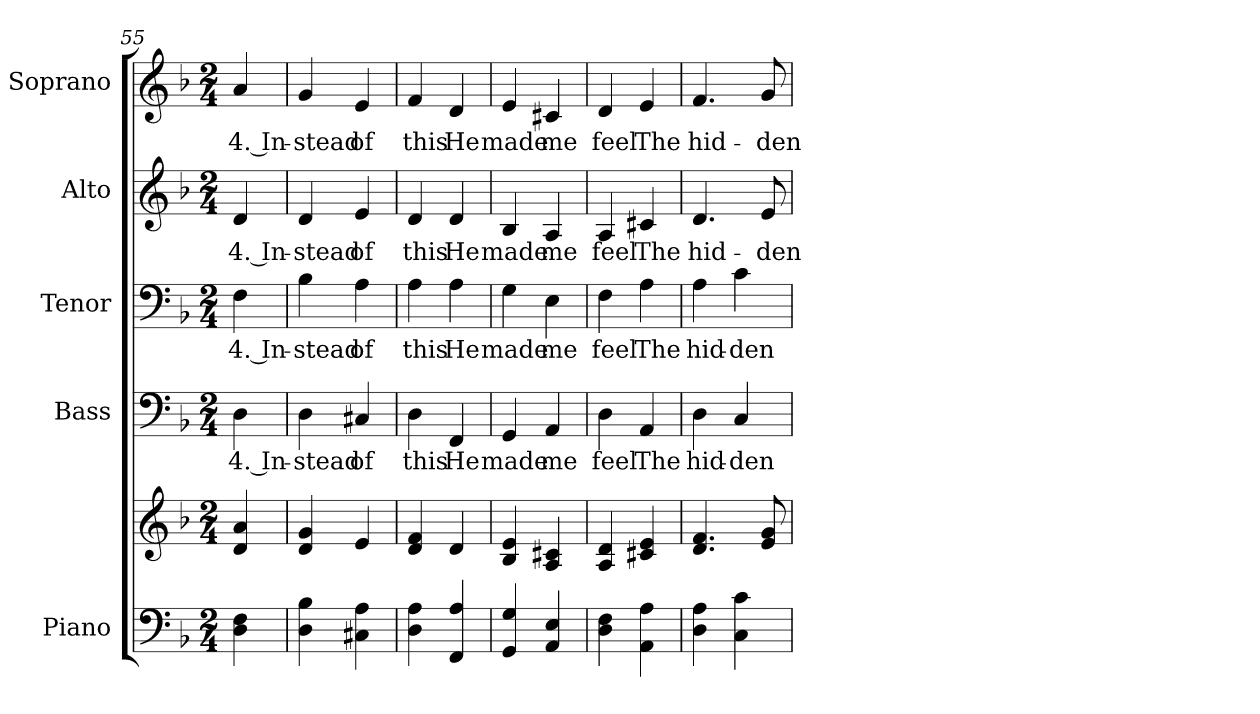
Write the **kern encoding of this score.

**kern	**kern	**kern	**text	**kern	**text	**kern	**text	**kern	**text
*part5	*part5	*part4	*part4	*part3	*part3	*part2	*part2	*part1	*part1
*staff6	*staff5	*staff4	*staff4	*staff3	*staff3	*staff2	*staff2	*staff1	*staff1
*I"Piano	*	*I"Bass	*	*I"Tenor	*	*I"Alto	*	*I"Soprano	*
*I'Pno.	*	*I'B.	*	*I'T.	*	*I'A.	*	*I'S.	*
*clefF4	*clefG2	*clefF4	*	*clefF4	*	*clefG2	*	*clefG2	*
*k[b-]	*k[b-]	*k[b-]	*	*k[b-]	*	*k[b-]	*	*k[b-]	*
*F:	*F:	*F:	*	*F:	*	*F:	*	*F:	*
*M2/4	*M2/4	*M2/4	*	*M2/4	*	*M2/4	*	*M2/4	*
=55	=55	=55	=55	=55	=55	=55	=55	=55	=55
!	!	!	!LO:LY:b:color=#000000	!	!	!	!	!	!
!	!	!	!	!	!LO:LY:b:color=#000000	!	!	!	!
!	!	!	!	!	!	!	!LO:LY:b:color=#000000	!	!
!	!	!	!	!	!	!	!	!	!LO:LY:b:color=#000000
4Di\ 4Fi	4di/ 4ai	4Di\	4. In-	4Fi\	4. In-	4di/	4. In-	4ai/	4. In-
=56	=56	=56	=56	=56	=56	=56	=56	=56	=56
!	!	!	!LO:LY:b:color=#000000	!	!	!	!	!	!
!	!	!	!	!	!LO:LY:b:color=#000000	!	!	!	!
!	!	!	!	!	!	!	!LO:LY:b:color=#000000	!	!
!	!	!	!	!	!	!	!	!	!LO:LY:b:color=#000000
4Di\ 4B-i	4di/ 4gi	4Di\	-stead	4B-i\	-stead	4di/	-stead	4gi/	-stead
!	!	!	!LO:LY:b:color=#000000	!	!	!	!	!	!
!	!	!	!	!	!LO:LY:b:color=#000000	!	!	!	!
!	!	!	!	!	!	!	!LO:LY:b:color=#000000	!	!
!	!	!	!	!	!	!	!	!	!LO:LY:b:color=#000000
4C#Xi\ 4Ai	4ei/	4C#Xi/	of	4Ai\	of	4ei/	of	4ei/	of
!!LO:PB:g=z
=57	=57	=57	=57	=57	=57	=57	=57	=57	=57
!	!	!	!LO:LY:b:color=#000000	!	!	!	!	!	!
!	!	!	!	!	!LO:LY:b:color=#000000	!	!	!	!
!	!	!	!	!	!	!	!LO:LY:b:color=#000000	!	!
!	!	!	!	!	!	!	!	!	!LO:LY:b:color=#000000
4Di\ 4Ai	4di/ 4fi	4Di\	this	4Ai\	this	4di/	this	4fi/	this
!	!	!	!LO:LY:b:color=#000000	!	!	!	!	!	!
!	!	!	!	!	!LO:LY:b:color=#000000	!	!	!	!
!	!	!	!	!	!	!	!LO:LY:b:color=#000000	!	!
!	!	!	!	!	!	!	!	!	!LO:LY:b:color=#000000
4FFi/ 4Ai	4di/	4FFi/	He	4Ai\	He	4di/	He	4di/	He
=58	=58	=58	=58	=58	=58	=58	=58	=58	=58
!	!	!	!LO:LY:b:color=#000000	!	!	!	!	!	!
!	!	!	!	!	!LO:LY:b:color=#000000	!	!	!	!
!	!	!	!	!	!	!	!LO:LY:b:color=#000000	!	!
!	!	!	!	!	!	!	!	!	!LO:LY:b:color=#000000
4GGi/ 4Gi	4B-i/ 4ei	4GGi/	made	4Gi\	made	4B-i/	made	4ei/	made
!	!	!	!LO:LY:b:color=#000000	!	!	!	!	!	!
!	!	!	!	!	!LO:LY:b:color=#000000	!	!	!	!
!	!	!	!	!	!	!	!LO:LY:b:color=#000000	!	!
!	!	!	!	!	!	!	!	!	!LO:LY:b:color=#000000
4AAi/ 4Ei	4Ai/ 4c#Xi	4AAi/	me	4Ei\	me	4Ai/	me	4c#Xi/	me
=59	=59	=59	=59	=59	=59	=59	=59	=59	=59
!	!	!	!LO:LY:b:color=#000000	!	!	!	!	!	!
!	!	!	!	!	!LO:LY:b:color=#000000	!	!	!	!
!	!	!	!	!	!	!	!LO:LY:b:color=#000000	!	!
!	!	!	!	!	!	!	!	!	!LO:LY:b:color=#000000
4Di\ 4Fi	4Ai/ 4di	4Di\	feel	4Fi\	feel	4Ai/	feel	4di/	feel
!	!	!	!LO:LY:b:color=#000000	!	!	!	!	!	!
!	!	!	!	!	!LO:LY:b:color=#000000	!	!	!	!
!	!	!	!	!	!	!	!LO:LY:b:color=#000000	!	!
!	!	!	!	!	!	!	!	!	!LO:LY:b:color=#000000
4AAi\ 4Ai	4c#Xi/ 4ei	4AAi/	The	4Ai\	The	4c#Xi/	The	4ei/	The
!!LO:PB:g=z
=60	=60	=60	=60	=60	=60	=60	=60	=60	=60
!	!	!	!LO:LY:b:color=#000000	!	!	!	!	!	!
!	!	!	!	!	!LO:LY:b:color=#000000	!	!	!	!
!	!	!	!	!	!	!	!LO:LY:b:color=#000000	!	!
!	!	!	!	!	!	!	!	!	!LO:LY:b:color=#000000
4Di\ 4Ai	4.di/ 4.fi	4Di\	hid-	4Ai\	hid-	4.di/	hid-	4.fi/	hid-
!	!	!	!LO:LY:b:color=#000000	!	!	!	!	!	!
!	!	!	!	!	!LO:LY:b:color=#000000	!	!	!	!
4Ci\ 4ci	.	4Ci/	-den	4ci\	-den	.	.	.	.
!	!	!	!	!	!	!	!LO:LY:b:color=#000000	!	!
!	!	!	!	!	!	!	!	!	!LO:LY:b:color=#000000
.	8ei/ 8gi	.	.	.	.	8ei/	-den	8gi/	-den
=	=	=	=	=	=	=	=	=	=
*-	*-	*-	*-	*-	*-	*-	*-	*-	*-
